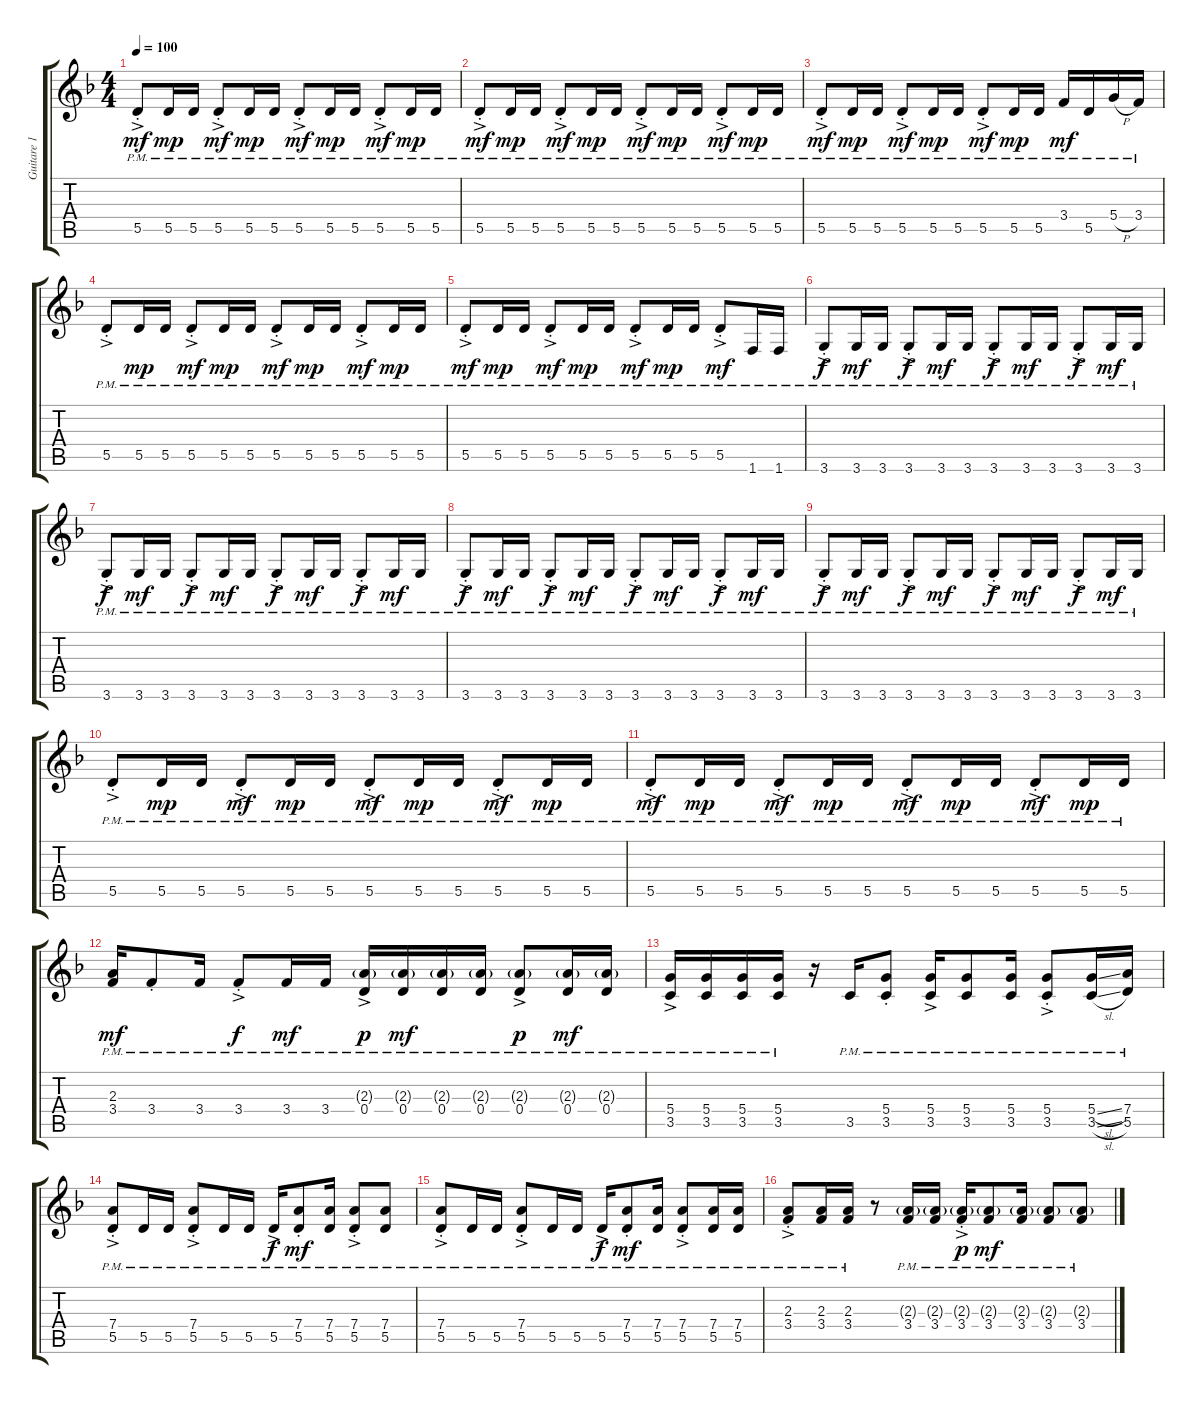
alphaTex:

\track ("Guitare 1" "Guitare 1") {instrument distortionguitar}
\staff {score tabs}
\tuning (E4 B3 G3 D3 A2 E2) {hide}
\ts (4 4)
\tempo 100
\clef g2
\ks dminor
5.5{ac pm st}.8{dy mf} 5.5{pm}.16{dy mp} 5.5{pm}.16 5.5{ac pm st}.8{dy mf} 5.5{pm}.16{dy mp} 5.5{pm}.16 5.5{ac pm st}.8{dy mf} 5.5{pm}.16{dy mp} 5.5{pm}.16 5.5{ac pm st}.8{dy mf} 5.5{pm}.16{dy mp} 5.5{pm}.16 |
5.5{ac pm st}.8{dy mf} 5.5{pm}.16{dy mp} 5.5{pm}.16 5.5{ac pm st}.8{dy mf} 5.5{pm}.16{dy mp} 5.5{pm}.16 5.5{ac pm st}.8{dy mf} 5.5{pm}.16{dy mp} 5.5{pm}.16 5.5{ac pm st}.8{dy mf} 5.5{pm}.16{dy mp} 5.5{pm}.16 |
5.5{ac pm st}.8{dy mf} 5.5{pm}.16{dy mp} 5.5{pm}.16 5.5{ac pm st}.8{dy mf} 5.5{pm}.16{dy mp} 5.5{pm}.16 5.5{ac pm st}.8{dy mf} 5.5{pm}.16{dy mp} 5.5{pm}.16 3.4{pm}.16{dy mf} 5.5{pm}.16 5.4{h pm}.16 3.4{pm}.16 |
5.5{ac pm st}.8 5.5{pm}.16{dy mp} 5.5{pm}.16 5.5{ac pm st}.8{dy mf} 5.5{pm}.16{dy mp} 5.5{pm}.16 5.5{ac pm st}.8{dy mf} 5.5{pm}.16{dy mp} 5.5{pm}.16 5.5{ac pm st}.8{dy mf} 5.5{pm}.16{dy mp} 5.5{pm}.16 |
5.5{ac pm st}.8{dy mf} 5.5{pm}.16{dy mp} 5.5{pm}.16 5.5{ac pm st}.8{dy mf} 5.5{pm}.16{dy mp} 5.5{pm}.16 5.5{ac pm st}.8{dy mf} 5.5{pm}.16{dy mp} 5.5{pm}.16 5.5{ac pm st}.8{dy mf} 1.6{pm}.16 1.6{pm}.16 |
3.6{ac pm st}.8{dy f} 3.6{pm}.16{dy mf} 3.6{pm}.16 3.6{ac pm st}.8{dy f} 3.6{pm}.16{dy mf} 3.6{pm}.16 3.6{ac pm st}.8{dy f} 3.6{pm}.16{dy mf} 3.6{pm}.16 3.6{ac pm st}.8{dy f} 3.6{pm}.16{dy mf} 3.6{pm}.16 |
3.6{ac pm st}.8{dy f} 3.6{pm}.16{dy mf} 3.6{pm}.16 3.6{ac pm st}.8{dy f} 3.6{pm}.16{dy mf} 3.6{pm}.16 3.6{ac pm st}.8{dy f} 3.6{pm}.16{dy mf} 3.6{pm}.16 3.6{ac pm st}.8{dy f} 3.6{pm}.16{dy mf} 3.6{pm}.16 |
3.6{ac pm st}.8{dy f} 3.6{pm}.16{dy mf} 3.6{pm}.16 3.6{ac pm st}.8{dy f} 3.6{pm}.16{dy mf} 3.6{pm}.16 3.6{ac pm st}.8{dy f} 3.6{pm}.16{dy mf} 3.6{pm}.16 3.6{ac pm st}.8{dy f} 3.6{pm}.16{dy mf} 3.6{pm}.16 |
3.6{ac pm st}.8{dy f} 3.6{pm}.16{dy mf} 3.6{pm}.16 3.6{ac pm st}.8{dy f} 3.6{pm}.16{dy mf} 3.6{pm}.16 3.6{ac pm st}.8{dy f} 3.6{pm}.16{dy mf} 3.6{pm}.16 3.6{ac pm st}.8{dy f} 3.6{pm}.16{dy mf} 3.6{pm}.16 |
5.5{ac pm st}.8 5.5{pm}.16{dy mp} 5.5{pm}.16 5.5{ac pm st}.8{dy mf} 5.5{pm}.16{dy mp} 5.5{pm}.16 5.5{ac pm st}.8{dy mf} 5.5{pm}.16{dy mp} 5.5{pm}.16 5.5{ac pm st}.8{dy mf} 5.5{pm}.16{dy mp} 5.5{pm}.16 |
5.5{ac pm st}.8{dy mf} 5.5{pm}.16{dy mp} 5.5{pm}.16 5.5{ac pm st}.8{dy mf} 5.5{pm}.16{dy mp} 5.5{pm}.16 5.5{ac pm st}.8{dy mf} 5.5{pm}.16{dy mp} 5.5{pm}.16 5.5{ac pm st}.8{dy mf} 5.5{pm}.16{dy mp} 5.5{pm}.16 |
(2.3{pm} 3.4{pm}).16{dy mf} 3.4{pm st}.8 3.4{pm}.16 3.4{ac pm st}.8{dy f} 3.4{pm}.16{dy mf} 3.4{pm}.16 (2.3{g pm} 0.4{ac pm}).16{dy p} (2.3{g pm} 0.4{pm}).16{dy mf} (2.3{g pm} 0.4{pm}).16 (2.3{g pm} 0.4{pm}).16 (2.3{g pm} 0.4{ac pm}).8{dy p} (2.3{g pm} 0.4{pm}).16{dy mf} (2.3{g pm} 0.4{pm}).16 |
(5.4{pm} 3.5{ac pm}).16 (5.4{pm} 3.5{pm}).16 (5.4{pm} 3.5{pm}).16 (5.4{pm} 3.5{pm}).16 r.16 3.5{pm}.16 (5.4{pm} 3.5{pm st}).8 (5.4{pm} 3.5{ac pm}).16 (5.4{pm} 3.5{pm}).8 (5.4{pm} 3.5{pm}).16 (5.4{pm} 3.5{ac pm st}).8 (5.4{sl pm} 3.5{sl pm}).16 (7.4{pm} 5.5{pm}).16 |
(7.4{pm} 5.5{ac pm st}).8 5.5{pm}.16 5.5{pm}.16 (7.4{pm} 5.5{ac pm st}).8 5.5{pm}.16 5.5{pm}.16 5.5{ac pm}.16{dy f} (7.4{pm} 5.5{pm st}).8{dy mf} (7.4{pm} 5.5{pm}).16 (7.4{pm} 5.5{ac pm st}).8 (7.4{pm} 5.5{pm}).8 |
(7.4{pm} 5.5{ac pm st}).8 5.5{pm}.16 5.5{pm}.16 (7.4{pm} 5.5{ac pm st}).8 5.5{pm}.16 5.5{pm}.16 5.5{ac pm}.16{dy f} (7.4{pm} 5.5{pm st}).8{dy mf} (7.4{pm} 5.5{pm}).16 (7.4{pm} 5.5{ac pm st}).8 (7.4{pm} 5.5{pm}).16 (7.4{pm} 5.5{pm}).16 |
(2.3{pm} 3.4{ac pm st}).8 (2.3{pm} 3.4{pm}).16 (2.3{pm} 3.4{pm}).16 r.8 (2.3{g pm} 3.4{pm}).16 (2.3{g pm} 3.4{pm}).16 (2.3{g pm} 3.4{ac pm st}).16{dy p} (2.3{g pm} 3.4{pm}).8{dy mf} (2.3{g pm} 3.4{pm}).16 (2.3{g pm} 3.4{pm}).8 (2.3{g pm} 3.4{pm}).8
